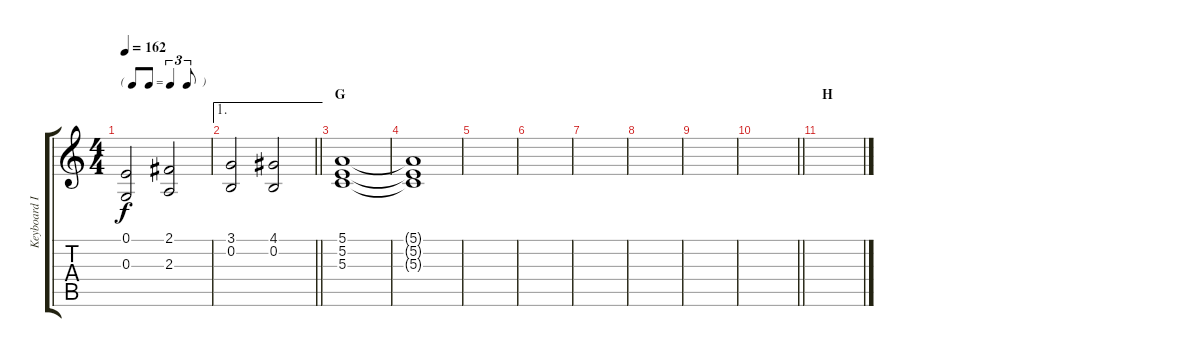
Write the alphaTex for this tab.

\track ("Keyboard II" "Keyboard I") {instrument fx4atmosphere}
\staff {score tabs}
\tuning (E4 B3 G3 D3 A2 E2) {hide}
\ts (4 4)
\tf triplet8th
\tempo 162
\clef g2
\ks c
(0.1 0.3).2{dy f} (2.1 2.3).2 |
\ae 1
\barLineRight lightlight
(3.1 0.2).2 (4.1 0.2).2 |
\section ("" "G")
(5.1 5.2 5.3).1 |
(5.1{t} 5.2{t} 5.3{t}).1 |
|
|
|
|
|
\barLineRight lightlight
|
\section ("" "H")
